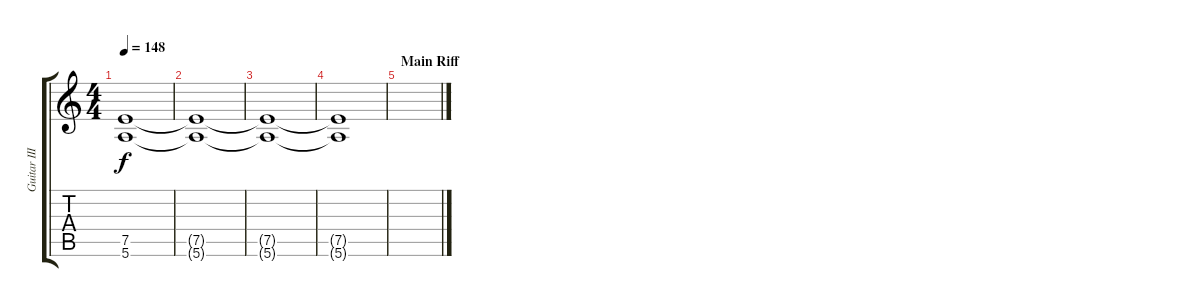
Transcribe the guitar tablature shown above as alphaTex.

\track ("Guitar III" "Guitar III") {instrument distortionguitar}
\staff {score tabs}
\tuning (E4 B3 G3 D3 A2 E2) {hide}
\ts (4 4)
\tempo 148
\clef g2
\ks c
(7.5 5.6).1{dy f volume 0} |
(7.5{t} 5.6{t}).1 |
(7.5{t} 5.6{t}).1 |
(7.5{t} 5.6{t}).1 |
\section ("" "Main Riff")
